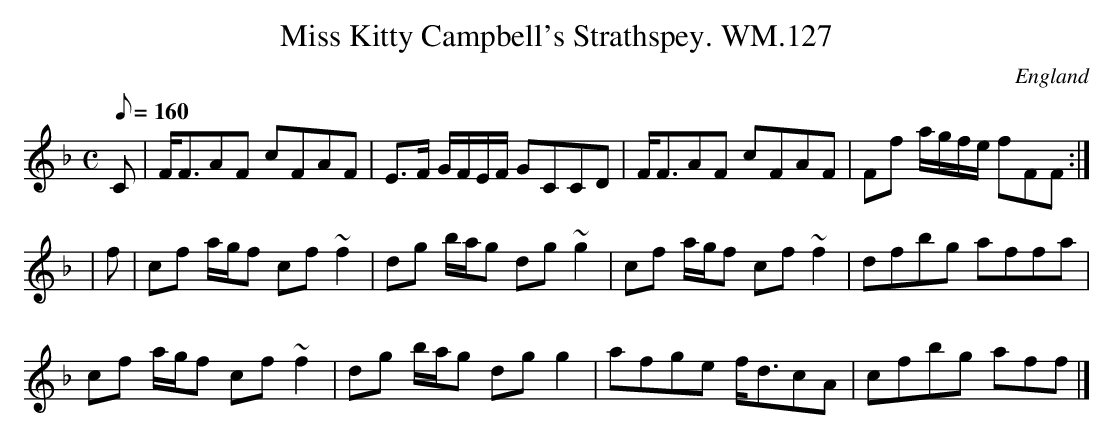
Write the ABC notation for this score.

X:1
T:Miss Kitty Campbell's Strathspey. WM.127
M:C
L:1/8
Q:160
O:England
W:
K:F
C|F<FAF cFAF|E>F G/F/E/F/ GCCD|F<FAF cFAF|Ff a/g/f/e/ fFF:|!
|f|cf a/g/f cf ~f2|dg b/a/g dg ~g2|cf a/g/f cf ~f2|dfbg affa|!
cf a/g/f cf ~f2|dg b/a/g dg g2|afge f<dcA|cfbg aff|]
